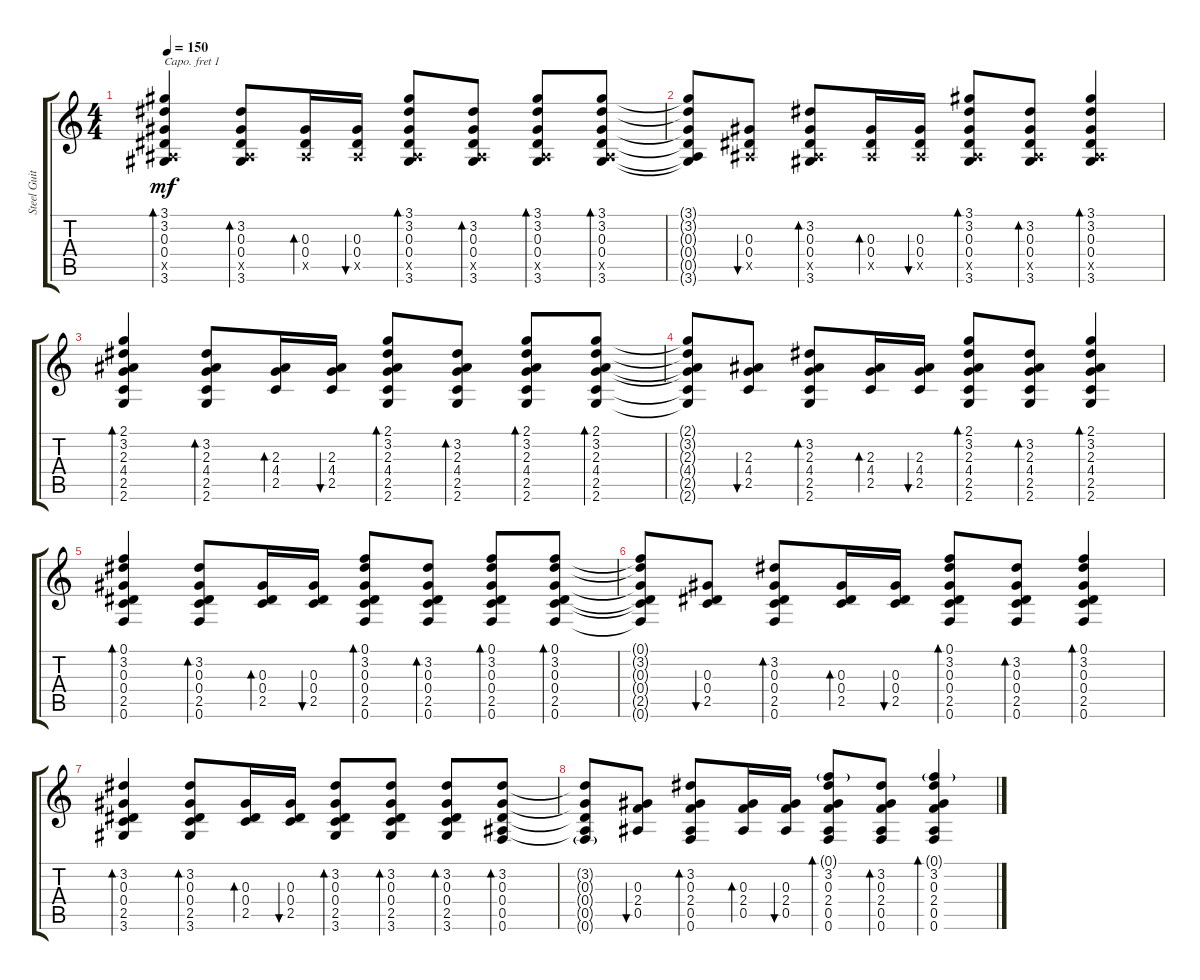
\track ("Steel Guitar" "Steel Guit") {instrument acousticguitarsteel}
\staff {score tabs}
\capo 1
\tuning (E4 B3 G3 D3 A2 E2) {hide}
\ts (4 4)
\tempo 150
\clef g2
\ks c
(3.1 3.2 0.3 0.4 0.5{x} 3.6).4{bd 30 dy mf} (3.2 0.3 0.4 0.5{x} 3.6).8{bd 30} (0.3 0.4 0.5{x}).16{bd 30} (0.3 0.4 0.5{x}).16{bu 30} (3.1 3.2 0.3 0.4 0.5{x} 3.6).8{bd 30} (3.2 0.3 0.4 0.5{x} 3.6).8{bd 30} (3.1 3.2 0.3 0.4 0.5{x} 3.6).8{bd 30} (3.1 3.2 0.3 0.4 0.5{x} 3.6).8{bd 30} |
(3.1{t} 3.2{t} 0.3{t} 0.4{t} 0.5{t} 3.6{t}).8 (0.3 0.4 0.5{x}).8{bu 30} (3.2 0.3 0.4 0.5{x} 3.6).8{bd 30} (0.3 0.4 0.5{x}).16{bd 30} (0.3 0.4 0.5{x}).16{bu 30} (3.1 3.2 0.3 0.4 0.5{x} 3.6).8{bd 30} (3.2 0.3 0.4 0.5{x} 3.6).8{bd 30} (3.1 3.2 0.3 0.4 0.5{x} 3.6).4{bd 30} |
(2.1 3.2 2.3 4.4 2.5 2.6).4{bd 30} (3.2 2.3 4.4 2.5 2.6).8{bd 30} (2.3 4.4 2.5).16{bd 30} (2.3 4.4 2.5).16{bu 30} (2.1 3.2 2.3 4.4 2.5 2.6).8{bd 30} (3.2 2.3 4.4 2.5 2.6).8{bd 30} (2.1 3.2 2.3 4.4 2.5 2.6).8{bd 30} (2.1 3.2 2.3 4.4 2.5 2.6).8{bd 30} |
(2.1{t} 3.2{t} 2.3{t} 4.4{t} 2.5{t} 2.6{t}).8 (2.3 4.4 2.5).8{bu 30} (3.2 2.3 4.4 2.5 2.6).8{bd 30} (2.3 4.4 2.5).16{bd 30} (2.3 4.4 2.5).16{bu 30} (2.1 3.2 2.3 4.4 2.5 2.6).8{bd 30} (3.2 2.3 4.4 2.5 2.6).8{bd 30} (2.1 3.2 2.3 4.4 2.5 2.6).4{bd 30} |
(0.1 3.2 0.3 0.4 2.5 0.6).4{bd 30} (3.2 0.3 0.4 2.5 0.6).8{bd 30} (0.3 0.4 2.5).16{bd 30} (0.3 0.4 2.5).16{bu 30} (0.1 3.2 0.3 0.4 2.5 0.6).8{bd 30} (3.2 0.3 0.4 2.5 0.6).8{bd 30} (0.1 3.2 0.3 0.4 2.5 0.6).8{bd 30} (0.1 3.2 0.3 0.4 2.5 0.6).8{bd 30} |
(0.1{t} 3.2{t} 0.3{t} 0.4{t} 2.5{t} 0.6{t}).8 (0.3 0.4 2.5).8{bu 30} (3.2 0.3 0.4 2.5 0.6).8{bd 30} (0.3 0.4 2.5).16{bd 30} (0.3 0.4 2.5).16{bu 30} (0.1 3.2 0.3 0.4 2.5 0.6).8{bd 30} (3.2 0.3 0.4 2.5 0.6).8{bd 30} (0.1 3.2 0.3 0.4 2.5 0.6).4{bd 30} |
(3.2 0.3 0.4 2.5 3.6).4{bd 30} (3.2 0.3 0.4 2.5 3.6).8{bd 30} (0.3 0.4 2.5).16{bd 30} (0.3 0.4 2.5).16{bu 30} (3.2 0.3 0.4 2.5 3.6).8{bd 30} (3.2 0.3 0.4 2.5 3.6).8{bd 30} (3.2 0.3 0.4 2.5 3.6).8{bd 30} (3.2 0.3 0.4 0.5 0.6).8{bd 30} |
(3.2{t} 0.3{t} 0.4{t} 0.5{t} 0.6{g}).8 (0.3 2.4 0.5).8{bu 30} (3.2 0.3 2.4 0.5 0.6).8{bd 30} (0.3 2.4 0.5).16{bd 30} (0.3 2.4 0.5).16{bu 30} (0.1{g} 3.2 0.3 2.4 0.5 0.6).8{bd 30} (3.2 0.3 2.4 0.5 0.6).8{bd 30} (0.1{g} 3.2 0.3 2.4 0.5 0.6).4{bd 30}
